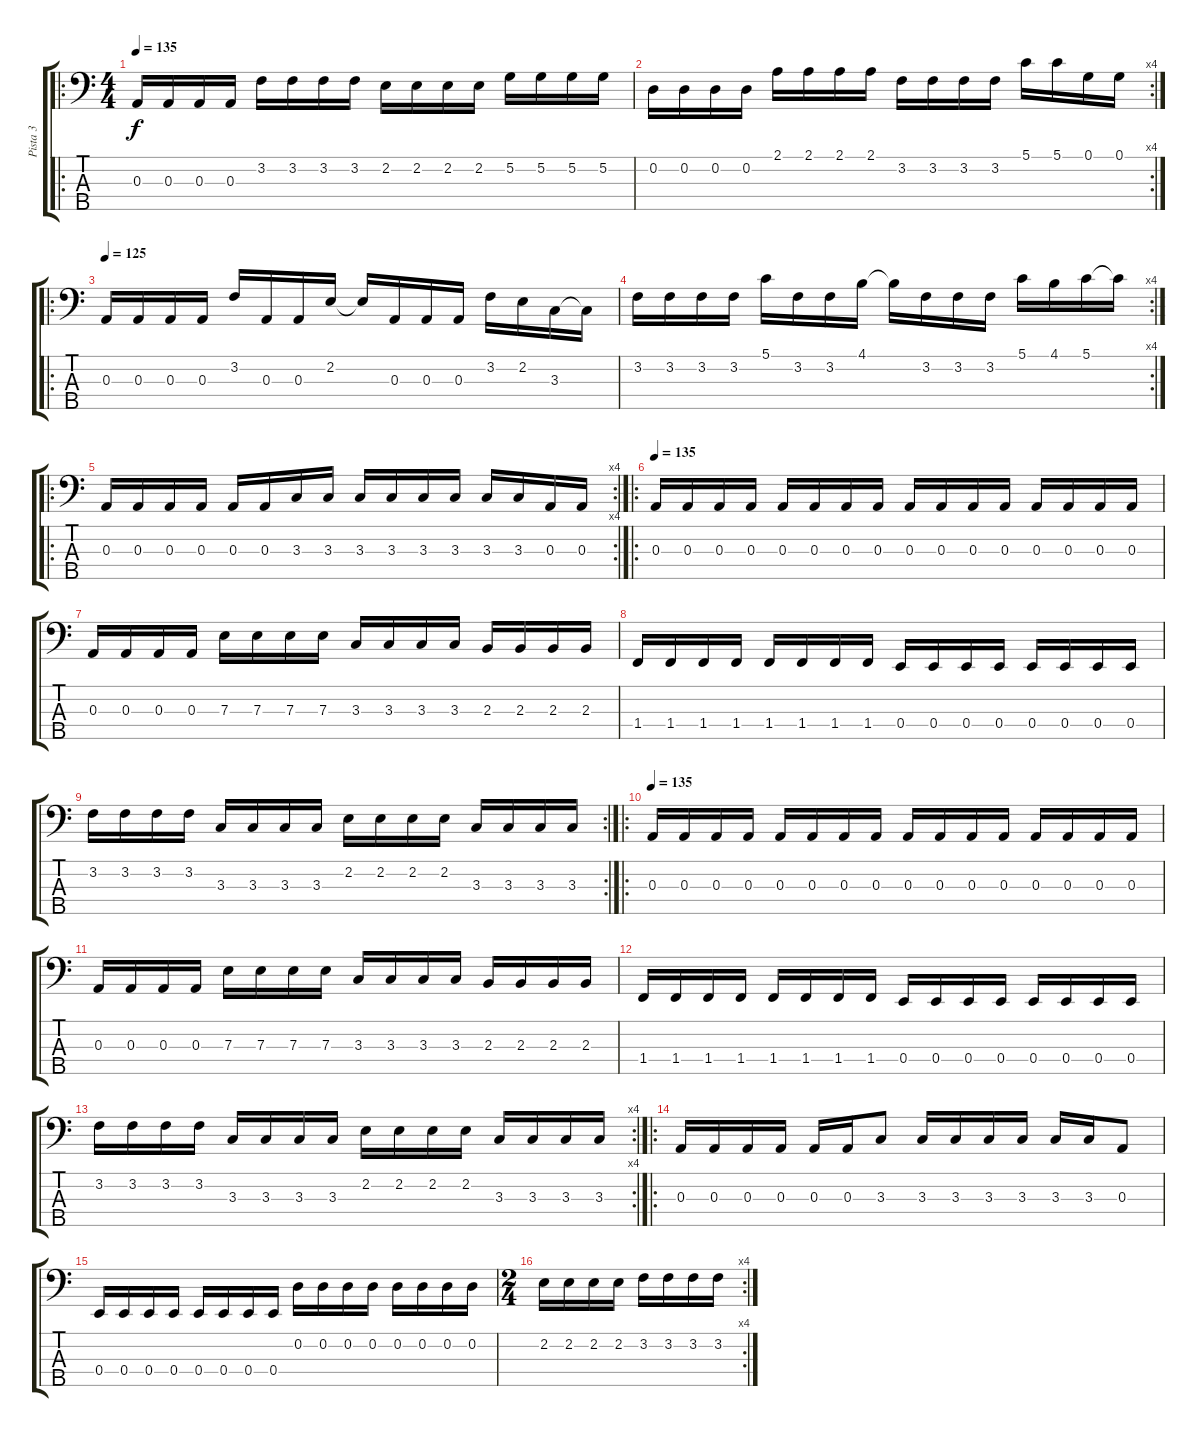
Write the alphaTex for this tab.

\track ("Pista 3" "Pista 3") {instrument electricbassfinger}
\staff {score tabs}
\tuning (G2 D2 A1 E1 B0) {hide}
\ro
\ts (4 4)
\tempo 135
\clef f4
\ks c
0.3.16{dy f} 0.3.16 0.3.16 0.3.16 3.2.16 3.2.16 3.2.16 3.2.16 2.2.16 2.2.16 2.2.16 2.2.16 5.2.16 5.2.16 5.2.16 5.2.16 |
\rc 4
0.2.16 0.2.16 0.2.16 0.2.16 2.1.16 2.1.16 2.1.16 2.1.16 3.2.16 3.2.16 3.2.16 3.2.16 5.1.16 5.1.16 0.1.16 0.1.16 |
\ro
\tempo 125
0.3.16 0.3.16 0.3.16 0.3.16 3.2.16 0.3.16 0.3.16 2.2.16 2.2{t}.16 0.3.16 0.3.16 0.3.16 3.2.16 2.2.16 3.3.16 3.3{t}.16 |
\rc 4
3.2.16 3.2.16 3.2.16 3.2.16 5.1.16 3.2.16 3.2.16 4.1.16 4.1{t}.16 3.2.16 3.2.16 3.2.16 5.1.16 4.1.16 5.1.16 5.1{t}.16 |
\ro
\rc 4
0.3.16 0.3.16 0.3.16 0.3.16 0.3.16 0.3.16 3.3.16 3.3.16 3.3.16 3.3.16 3.3.16 3.3.16 3.3.16 3.3.16 0.3.16 0.3.16 |
\ro
\tempo 135
0.3.16 0.3.16 0.3.16 0.3.16 0.3.16 0.3.16 0.3.16 0.3.16 0.3.16 0.3.16 0.3.16 0.3.16 0.3.16 0.3.16 0.3.16 0.3.16 |
0.3.16 0.3.16 0.3.16 0.3.16 7.3.16 7.3.16 7.3.16 7.3.16 3.3.16 3.3.16 3.3.16 3.3.16 2.3.16 2.3.16 2.3.16 2.3.16 |
1.4.16 1.4.16 1.4.16 1.4.16 1.4.16 1.4.16 1.4.16 1.4.16 0.4.16 0.4.16 0.4.16 0.4.16 0.4.16 0.4.16 0.4.16 0.4.16 |
\rc 2
3.2.16 3.2.16 3.2.16 3.2.16 3.3.16 3.3.16 3.3.16 3.3.16 2.2.16 2.2.16 2.2.16 2.2.16 3.3.16 3.3.16 3.3.16 3.3.16 |
\ro
\tempo 135
0.3.16 0.3.16 0.3.16 0.3.16 0.3.16 0.3.16 0.3.16 0.3.16 0.3.16 0.3.16 0.3.16 0.3.16 0.3.16 0.3.16 0.3.16 0.3.16 |
0.3.16 0.3.16 0.3.16 0.3.16 7.3.16 7.3.16 7.3.16 7.3.16 3.3.16 3.3.16 3.3.16 3.3.16 2.3.16 2.3.16 2.3.16 2.3.16 |
1.4.16 1.4.16 1.4.16 1.4.16 1.4.16 1.4.16 1.4.16 1.4.16 0.4.16 0.4.16 0.4.16 0.4.16 0.4.16 0.4.16 0.4.16 0.4.16 |
\rc 4
3.2.16 3.2.16 3.2.16 3.2.16 3.3.16 3.3.16 3.3.16 3.3.16 2.2.16 2.2.16 2.2.16 2.2.16 3.3.16 3.3.16 3.3.16 3.3.16 |
\ro
0.3.16 0.3.16 0.3.16 0.3.16 0.3.16 0.3.16 3.3.8 3.3.16 3.3.16 3.3.16 3.3.16 3.3.16 3.3.16 0.3.8 |
0.4.16 0.4.16 0.4.16 0.4.16 0.4.16 0.4.16 0.4.16 0.4.16 0.2.16 0.2.16 0.2.16 0.2.16 0.2.16 0.2.16 0.2.16 0.2.16 |
\rc 4
\ts (2 4)
2.2.16 2.2.16 2.2.16 2.2.16 3.2.16 3.2.16 3.2.16 3.2.16
